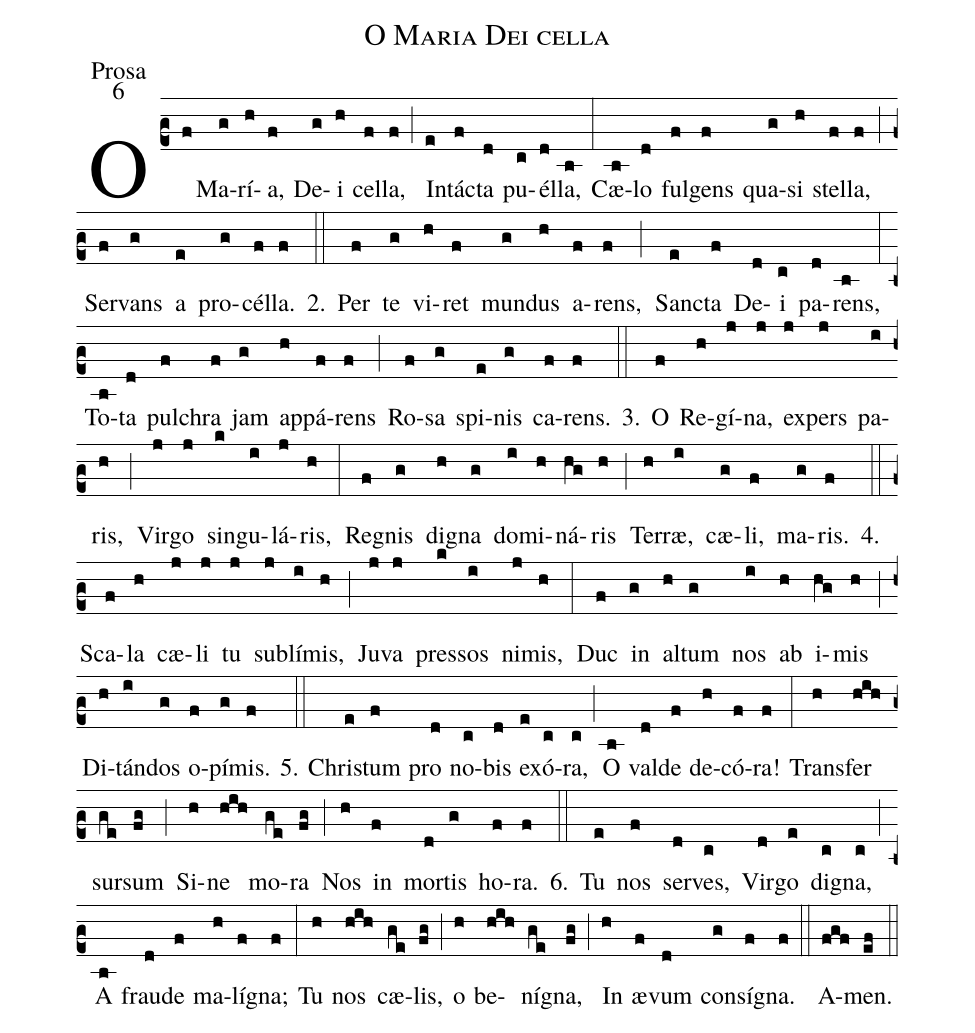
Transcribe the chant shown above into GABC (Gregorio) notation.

name:O Maria Dei cella;
office-part:Prosa;
mode:6;
%%
(c2) O(f) Ma(g)rí(h)a,(f) De(g)i(h) cel(f)la,(f) (;) In(e)tá(f)cta(d) pu(c)él(d)la,(b) (:) Cæ(b)lo(d) ful(f)gens(f) qua(g)si(h) stel(f)la,(f) (;) Ser(f)vans(g) a(e) pro(g)cél(f)la.(f) 2.(::) Per(f) te(g) vi(h)ret(f) mun(g)dus(h) a(f)rens,(f) (;) San(e)cta(f) De(d)i(c) pa(d)rens,(b) (:) To(b)ta(d) pul(f)chra(f) jam(g) ap(h)pá(f)rens(f) (;) Ro(f)sa(g) spi(e)nis(g) ca(f)rens.(f) 3.(::) O(f) Re(h)gí(j)na,(j) ex(j)pers(j) pa(i)ris,(h) (;) Vir(j)go(j) sin(k)gu(i)lá(j)ris,(h) (:) Re(f)gnis(g) di(h)gna(g) do(i)mi(h)ná(hg)ris(h) (;) Ter(h)ræ,(i) cæ(g)li,(f) ma(g)ris.(f) 4.(::) Sca(f)la(h) cæ(j)li(j) tu(j) su(j)blí(i)mis,(h) (;) Ju(j)va(j) pres(k)sos(i) ni(j)mis,(h) (:) Duc(f) in(g) al(h)tum(g) nos(i) ab(h) i(hg)mis(h) (;) Di(h)tán(i)dos(g) o(f)pí(g)mis.(f) 5.(::) Chri(e)stum(f) pro(d) no(c)bis(d) ex(e)ó(c)ra,(c) (;) O(b) val(d)de(f) de(h)có(f)ra!(f) (:) Tran(h)sfer(hih) sur(ge)sum(fg) (;) Si(h)ne(hih) mo(ge)ra(fg) (;) Nos(h) in(f) mor(d)tis(g) ho(f)ra.(f) 6.(::) Tu(e) nos(f) ser(d)ves,(c) Vir(d)go(e) di(c)gna,(c) (;) A(b) frau(d)de(f) ma(h)lí(f)gna;(f) (:) Tu(h) nos(hih) cæ(ge)lis,(fg) (;) o(h) be(hih)ní(ge)gna,(fg) (;) In(h) æ(f)vum(d) con(g)sí(f)gna.(f) (::) A(fgf)men.(ef) (::)
